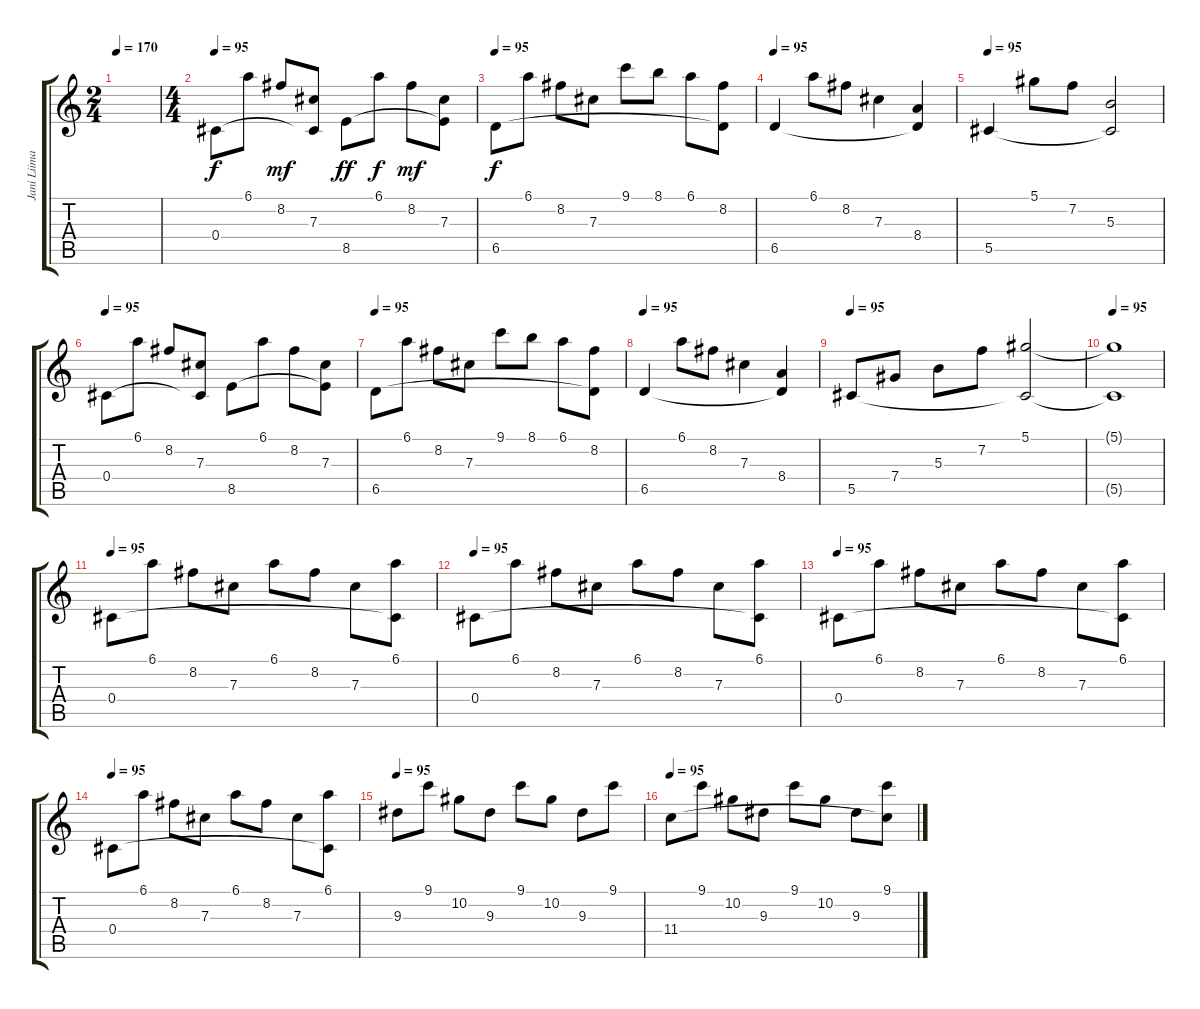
\track ("Jani Liimatainen" "Jani Liima") {instrument acousticguitarsteel}
\staff {score tabs}
\tuning (Eb4 Bb3 Gb3 Db3 Ab2 Eb2) {hide}
\ts (2 4)
\tempo 170
\tempo 95
\tempo 170
\clef g2
\ks c
|
\ts (4 4)
\tempo 95
0.4.8 6.1.8{dy f} 8.2.8{dy mf} (7.3 0.4{t}).8 8.5.8{dy ff} 6.1.8{dy f} 8.2.8{dy mf} (7.3 8.5{t}).8 |
\tempo 95
6.5.8{dy f} 6.1.8 8.2.8 7.3.8 9.1.8 8.1.8 6.1.8 (8.2 6.5{t}).8 |
\tempo 95
6.5.4 6.1.8 8.2.8 7.3.4 (8.4 6.5{t}).4 |
\tempo 95
5.5.4 5.1.8 7.2.8 (5.3 5.5{t}).2 |
\tempo 95
0.4.8 6.1.8 8.2.8 (7.3 0.4{t}).8 8.5.8 6.1.8 8.2.8 (7.3 8.5{t}).8 |
\tempo 95
6.5.8 6.1.8 8.2.8 7.3.8 9.1.8 8.1.8 6.1.8 (8.2 6.5{t}).8 |
\tempo 95
6.5.4 6.1.8 8.2.8 7.3.4 (8.4 6.5{t}).4 |
\tempo 95
5.5.8 7.4.8 5.3.8 7.2.8 (5.1 5.5{t}).2 |
\tempo 95
(5.1{t} 5.5{t}).1 |
\tempo 95
0.4.8 6.1.8 8.2.8 7.3.8 6.1.8 8.2.8 7.3.8 (6.1 0.4{t}).8 |
\tempo 95
0.4.8 6.1.8 8.2.8 7.3.8 6.1.8 8.2.8 7.3.8 (6.1 0.4{t}).8 |
\tempo 95
0.4.8 6.1.8 8.2.8 7.3.8 6.1.8 8.2.8 7.3.8 (6.1 0.4{t}).8 |
\tempo 95
0.4.8 6.1.8 8.2.8 7.3.8 6.1.8 8.2.8 7.3.8 (6.1 0.4{t}).8 |
\tempo 95
9.3.8 9.1.8 10.2.8 9.3.8 9.1.8 10.2.8 9.3.8 9.1.8 |
\tempo 95
11.4.8 9.1.8 10.2.8 9.3.8 9.1.8 10.2.8 9.3.8 (9.1 11.4{t}).8
